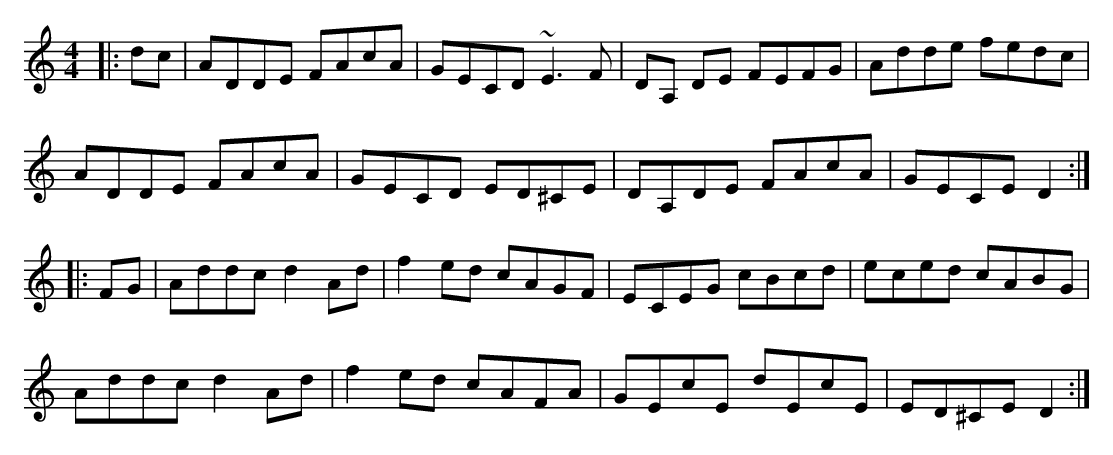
X:1
M:4/4
K:Ddor
|:dc|ADDE FAcA|GECD ~E3F|DA, DE FEFG|Adde fedc|
ADDE FAcA|GECD ED^CE|DA,DE FAcA|GECE D2:|
|:FG|Addc d2Ad|f2ed cAGF|ECEG cBcd|eced cABG|
Addc d2Ad|f2ed cAFA|GEcE dEcE|ED^CE D2:|
